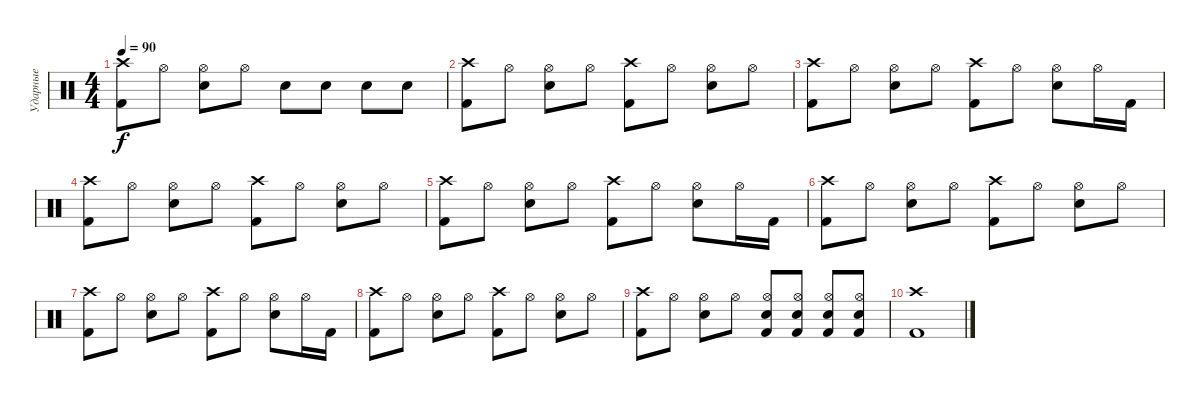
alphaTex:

\track ("Ударные" "Ударные") {instrument percussion}
\staff {score}
\articulation defaults
\ts (4 4)
\tempo 90
\clef neutral
\ks c
("Crash high (hit)" "Kick (hit) 2").8{dy f} "Hi-Hat (open)".8 ("Hi-Hat (open)" "Snare (hit) 2").8 "Hi-Hat (open)".8 "Snare (hit) 2".8 "Snare (hit) 2".8 "Snare (hit) 2".8 "Snare (hit) 2".8 |
("Crash high (hit)" "Kick (hit) 2").8 "Hi-Hat (open)".8 ("Hi-Hat (open)" "Snare (hit) 2").8 "Hi-Hat (open)".8 ("Crash high (hit)" "Kick (hit) 2").8 "Hi-Hat (open)".8 ("Hi-Hat (open)" "Snare (hit) 2").8 "Hi-Hat (open)".8 |
("Crash high (hit)" "Kick (hit) 2").8 "Hi-Hat (open)".8 ("Hi-Hat (open)" "Snare (hit) 2").8 "Hi-Hat (open)".8 ("Crash high (hit)" "Kick (hit) 2").8 "Hi-Hat (open)".8 ("Hi-Hat (open)" "Snare (hit) 2").8 "Hi-Hat (open)".16 "Kick (hit) 2".16 |
("Crash high (hit)" "Kick (hit) 2").8 "Hi-Hat (open)".8 ("Hi-Hat (open)" "Snare (hit) 2").8 "Hi-Hat (open)".8 ("Crash high (hit)" "Kick (hit) 2").8 "Hi-Hat (open)".8 ("Hi-Hat (open)" "Snare (hit) 2").8 "Hi-Hat (open)".8 |
("Crash high (hit)" "Kick (hit) 2").8 "Hi-Hat (open)".8 ("Hi-Hat (open)" "Snare (hit) 2").8 "Hi-Hat (open)".8 ("Crash high (hit)" "Kick (hit) 2").8 "Hi-Hat (open)".8 ("Hi-Hat (open)" "Snare (hit) 2").8 "Hi-Hat (open)".16 "Kick (hit) 2".16 |
("Crash high (hit)" "Kick (hit) 2").8 "Hi-Hat (open)".8 ("Hi-Hat (open)" "Snare (hit) 2").8 "Hi-Hat (open)".8 ("Crash high (hit)" "Kick (hit) 2").8 "Hi-Hat (open)".8 ("Hi-Hat (open)" "Snare (hit) 2").8 "Hi-Hat (open)".8 |
("Crash high (hit)" "Kick (hit) 2").8 "Hi-Hat (open)".8 ("Hi-Hat (open)" "Snare (hit) 2").8 "Hi-Hat (open)".8 ("Crash high (hit)" "Kick (hit) 2").8 "Hi-Hat (open)".8 ("Hi-Hat (open)" "Snare (hit) 2").8 "Hi-Hat (open)".16 "Kick (hit) 2".16 |
("Crash high (hit)" "Kick (hit) 2").8 "Hi-Hat (open)".8 ("Hi-Hat (open)" "Snare (hit) 2").8 "Hi-Hat (open)".8 ("Crash high (hit)" "Kick (hit) 2").8 "Hi-Hat (open)".8 ("Hi-Hat (open)" "Snare (hit) 2").8 "Hi-Hat (open)".8 |
("Crash high (hit)" "Kick (hit) 2").8 "Hi-Hat (open)".8 ("Hi-Hat (open)" "Snare (hit) 2").8 "Hi-Hat (open)".8 ("Hi-Hat (open)" "Electric Snare (hit)" "Kick (hit) 2").8 ("Hi-Hat (open)" "Electric Snare (hit)" "Kick (hit) 2").8 ("Hi-Hat (open)" "Electric Snare (hit)" "Kick (hit) 2").8 ("Hi-Hat (open)" "Electric Snare (hit)" "Kick (hit) 2").8 |
("Crash high (hit)" "Kick (hit) 2").1
